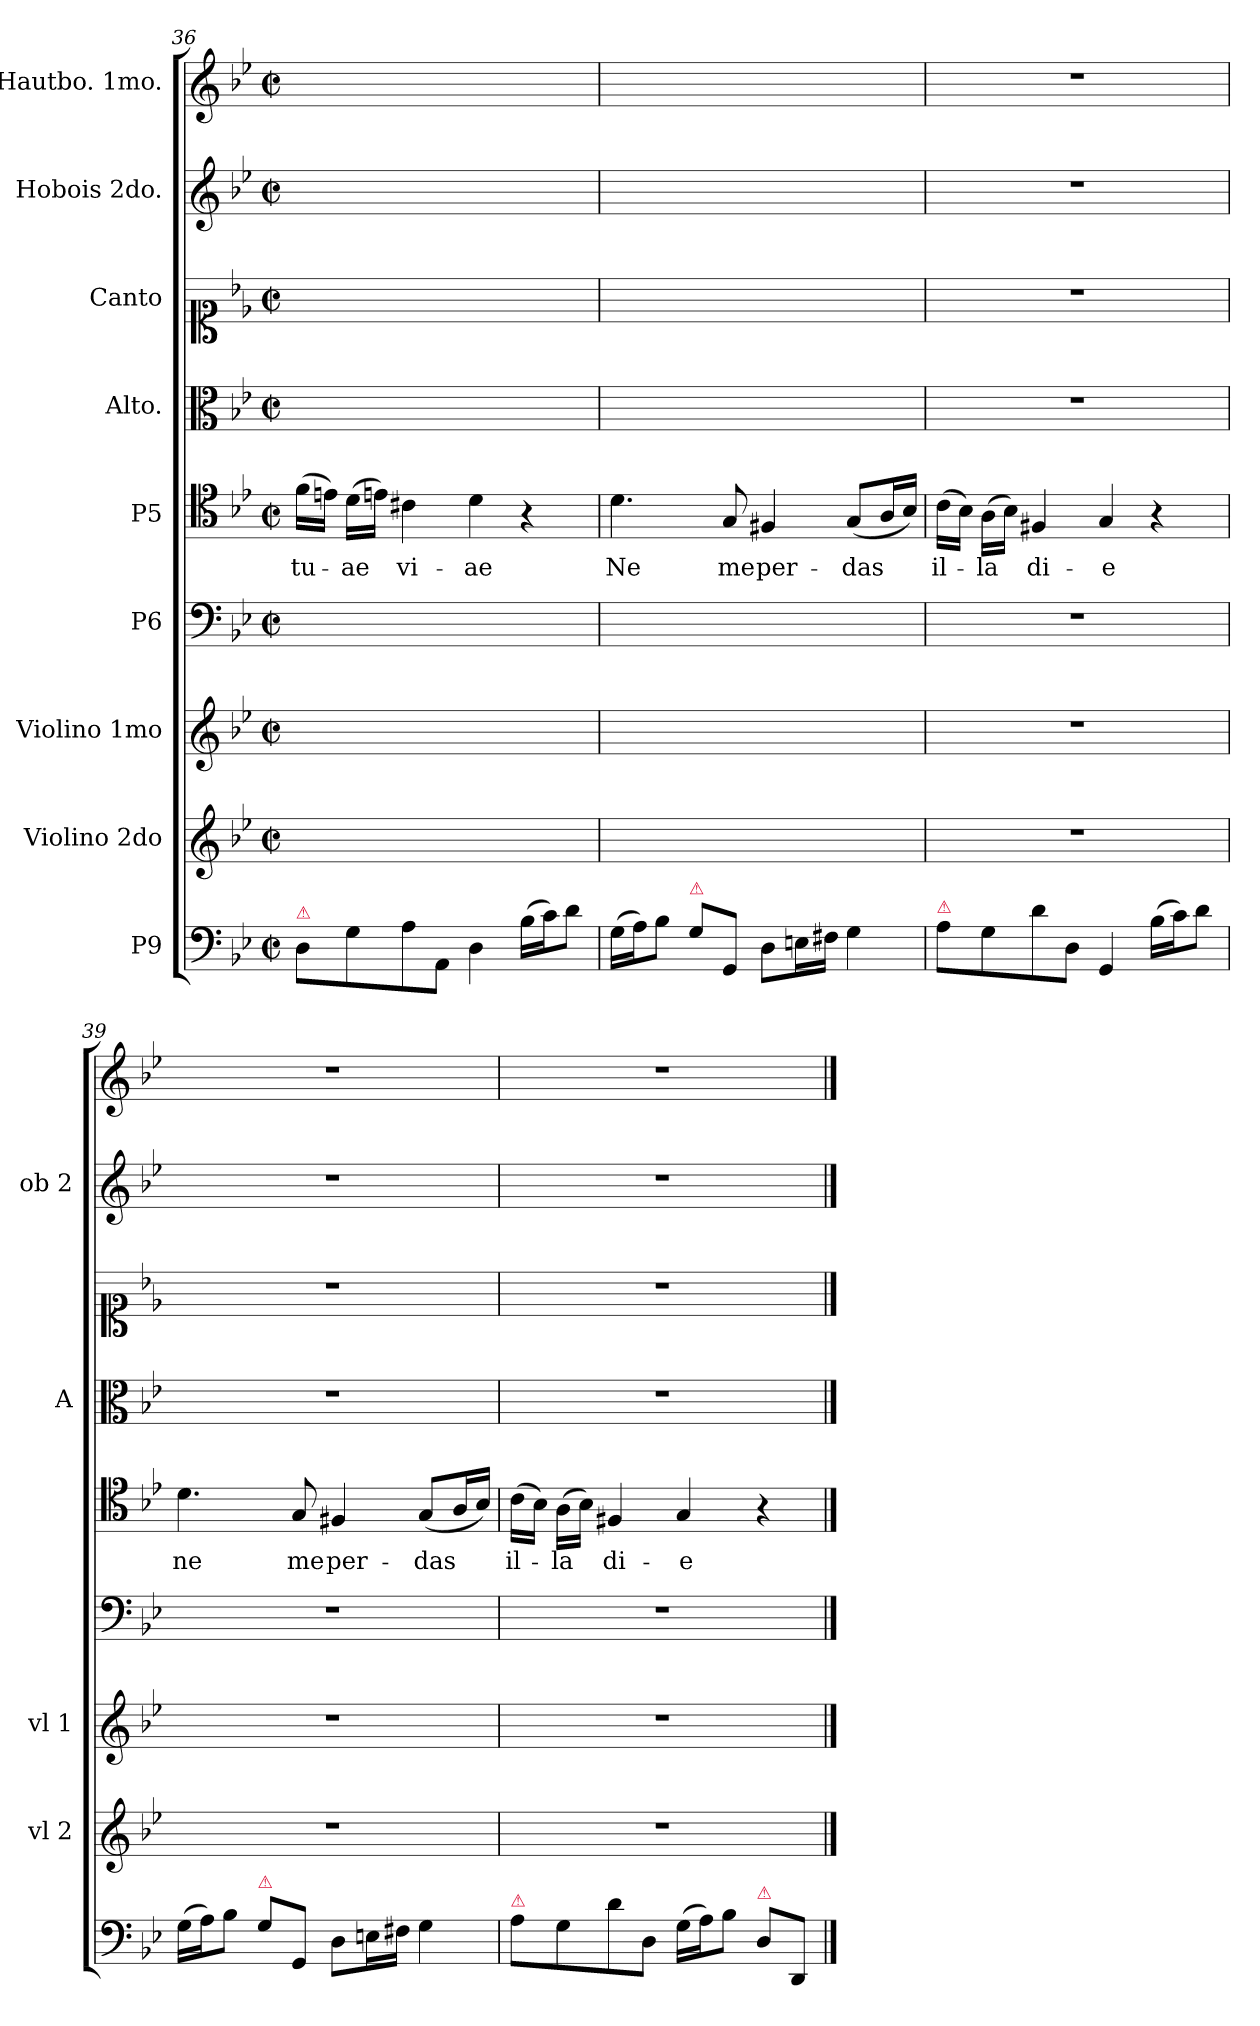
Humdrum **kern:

**kern	**kern	**kern	**kern	**kern	**text	**kern	**kern	**kern	**kern
*part9	*part8	*part7	*part6	*part5	*part5	*part4	*part3	*part2	*part1
*staff9	*staff8	*staff7	*staff6	*staff5	*staff5	*staff4	*staff3	*staff2	*staff1
*I"P9	*I"Violino 2do	*I"Violino 1mo	*I"P6	*I"P5	*	*I"Alto.	*I"Canto	*I"Hobois 2do.	*I"Hautbo. 1mo.
*	*I'vl 2	*I'vl 1	*	*	*	*I'A	*	*I'ob 2	*
*clefF4	*clefG2	*clefG2	*clefF4	*clefC4	*	*clefC3	*clefC1	*clefG2	*clefG2
*k[b-e-]	*k[b-e-]	*k[b-e-]	*k[b-e-]	*k[b-e-]	*	*k[b-e-]	*k[b-e-]	*k[b-e-]	*k[b-e-]
*M2/2	*M2/2	*M2/2	*M2/2	*M2/2	*	*M2/2	*M2/2	*M2/2	*M2/2
*met(c|)	*met(c|)	*met(c|)	*met(c|)	*met(c|)	*	*met(c|)	*met(c|)	*met(c|)	*met(c|)
=36	=36	=36	=36	=36	=36	=36	=36	=36	=36
!LO:TX:a:color=crimson:t=⚠	!	!	!	!	!	!	!	!	!
8D\L	1ryy	1ryy	1ryy	(16f\LL	tu-	1ryy	1ryy	1ryy	1ryy
.	.	.	.	16en\JJ)	.	.	.	.	.
8G\	.	.	.	(16d\LL	-ae	.	.	.	.
.	.	.	.	16en\JJ)	.	.	.	.	.
8A\	.	.	.	4c#X\	vi-	.	.	.	.
8AA/J	.	.	.	.	.	.	.	.	.
4D\	.	.	.	4d\	-ae	.	.	.	.
(16B-\LL	.	.	.	4r	.	.	.	.	.
16c\J)	.	.	.	.	.	.	.	.	.
8d\J	.	.	.	.	.	.	.	.	.
=37	=37	=37	=37	=37	=37	=37	=37	=37	=37
(16G\LL	1ryy	1ryy	1ryy	4.d\	Ne	1ryy	1ryy	1ryy	1ryy
16A\J)	.	.	.	.	.	.	.	.	.
8B-\J	.	.	.	.	.	.	.	.	.
!LO:TX:a:color=crimson:t=⚠	!	!	!	!	!	!	!	!	!
8G\L	.	.	.	.	.	.	.	.	.
8GG/J	.	.	.	8G/	me	.	.	.	.
8D\L	.	.	.	4F#X/	per-	.	.	.	.
16En\L	.	.	.	.	.	.	.	.	.
16F#X\JJ	.	.	.	.	.	.	.	.	.
4G\	.	.	.	(8G/L	-das	.	.	.	.
.	.	.	.	16A/L	.	.	.	.	.
.	.	.	.	16B-/JJ)	.	.	.	.	.
=38	=38	=38	=38	=38	=38	=38	=38	=38	=38
!LO:TX:a:color=crimson:t=⚠	!	!	!	!	!	!	!	!	!
8A\L	1r	1r	1r	(16c\LL	il-	1r	1r	1r	1r
.	.	.	.	16B-\JJ)	.	.	.	.	.
8G\	.	.	.	(16A\LL	-la	.	.	.	.
.	.	.	.	16B-\JJ)	.	.	.	.	.
8d\	.	.	.	4F#X/	di-	.	.	.	.
8D/J	.	.	.	.	.	.	.	.	.
4GG/	.	.	.	4G/	-e	.	.	.	.
(16B-\LL	.	.	.	4r	.	.	.	.	.
16c\J)	.	.	.	.	.	.	.	.	.
8d\J	.	.	.	.	.	.	.	.	.
=39	=39	=39	=39	=39	=39	=39	=39	=39	=39
(16G\LL	1r	1r	1r	4.d\	ne	1r	1r	1r	1r
16A\J)	.	.	.	.	.	.	.	.	.
8B-\J	.	.	.	.	.	.	.	.	.
!LO:TX:a:color=crimson:t=⚠	!	!	!	!	!	!	!	!	!
8G\L	.	.	.	.	.	.	.	.	.
8GG/J	.	.	.	8G/	me	.	.	.	.
8D\L	.	.	.	4F#X/	per-	.	.	.	.
16En\L	.	.	.	.	.	.	.	.	.
16F#X\JJ	.	.	.	.	.	.	.	.	.
4G\	.	.	.	(8G/L	-das	.	.	.	.
.	.	.	.	16A/L	.	.	.	.	.
.	.	.	.	16B-/JJ)	.	.	.	.	.
=40	=40	=40	=40	=40	=40	=40	=40	=40	=40
!LO:TX:a:color=crimson:t=⚠	!	!	!	!	!	!	!	!	!
8A\L	1r	1r	1r	(16c\LL	il-	1r	1r	1r	1r
.	.	.	.	16B-\JJ)	.	.	.	.	.
8G\	.	.	.	(16A\LL	-la	.	.	.	.
.	.	.	.	16B-\JJ)	.	.	.	.	.
8d\	.	.	.	4F#X/	di-	.	.	.	.
8D/J	.	.	.	.	.	.	.	.	.
(16G\LL	.	.	.	4G/	-e	.	.	.	.
16A\J)	.	.	.	.	.	.	.	.	.
8B-\J	.	.	.	.	.	.	.	.	.
!LO:TX:a:color=crimson:t=⚠	!	!	!	!	!	!	!	!	!
8D\L	.	.	.	4r	.	.	.	.	.
8DD/J	.	.	.	.	.	.	.	.	.
==	==	==	==	==	==	==	==	==	==
*-	*-	*-	*-	*-	*-	*-	*-	*-	*-
